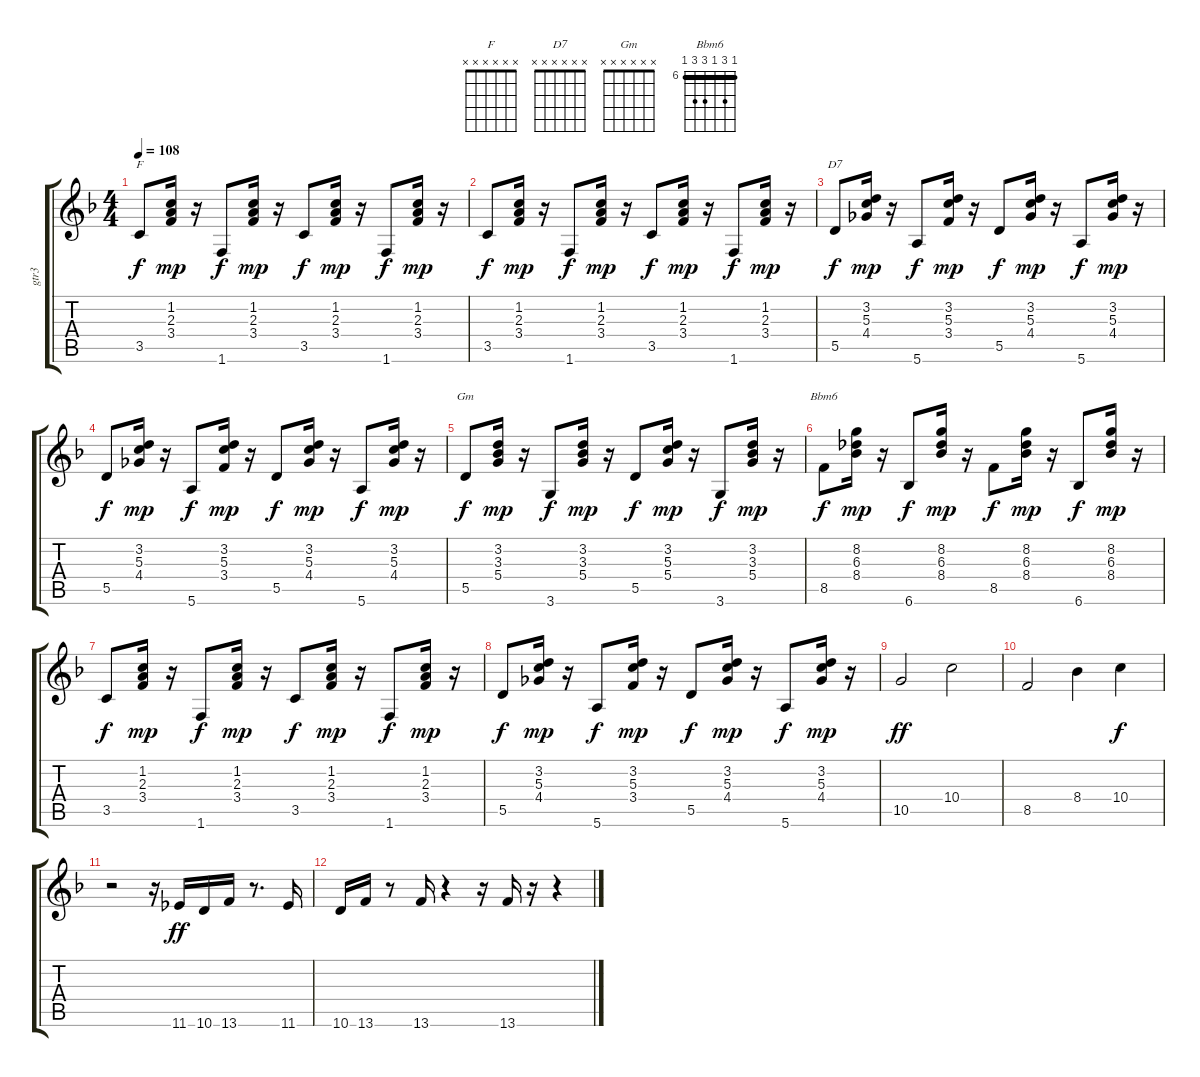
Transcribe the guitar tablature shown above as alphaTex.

\track ("gtr3" "gtr3") {instrument acousticguitarnylon}
\staff {score tabs}
\tuning (E4 B3 G3 D3 A2 E2) {hide}
\chord ("F" x x x x x x)
\chord ("D7" x x x x x x)
\chord ("Gm" x x x x x x)
\chord ("Bbm6" 6 8 6 8 8 6) {firstfret 6 barre 6}
\ts (4 4)
\tempo 108
\clef g2
\ks f
3.5.8{ch "F" dy f} (1.2 2.3 3.4).16{dy mp} r.16 1.6.8{dy f} (1.2 2.3 3.4).16{dy mp} r.16 3.5.8{dy f} (1.2 2.3 3.4).16{dy mp} r.16 1.6.8{dy f} (1.2 2.3 3.4).16{dy mp} r.16 |
3.5.8{dy f} (1.2 2.3 3.4).16{dy mp} r.16 1.6.8{dy f} (1.2 2.3 3.4).16{dy mp} r.16 3.5.8{dy f} (1.2 2.3 3.4).16{dy mp} r.16 1.6.8{dy f} (1.2 2.3 3.4).16{dy mp} r.16 |
5.5.8{ch "D7" dy f} (3.2 5.3 4.4).16{dy mp} r.16 5.6.8{dy f} (3.2 5.3 3.4).16{dy mp} r.16 5.5.8{dy f} (3.2 5.3 4.4).16{dy mp} r.16 5.6.8{dy f} (3.2 5.3 4.4).16{dy mp} r.16 |
5.5.8{dy f} (3.2 5.3 4.4).16{dy mp} r.16 5.6.8{dy f} (3.2 5.3 3.4).16{dy mp} r.16 5.5.8{dy f} (3.2 5.3 4.4).16{dy mp} r.16 5.6.8{dy f} (3.2 5.3 4.4).16{dy mp} r.16 |
5.5.8{ch "Gm" dy f} (3.2 3.3 5.4).16{dy mp} r.16 3.6.8{dy f} (3.2 3.3 5.4).16{dy mp} r.16 5.5.8{dy f} (3.2 5.3 5.4).16{dy mp} r.16 3.6.8{dy f} (3.2 3.3 5.4).16{dy mp} r.16 |
8.5.8{ch "Bbm6" dy f} (8.2 6.3 8.4).16{dy mp} r.16 6.6.8{dy f} (8.2 6.3 8.4).16{dy mp} r.16 8.5.8{dy f} (8.2 6.3 8.4).16{dy mp} r.16 6.6.8{dy f} (8.2 6.3 8.4).16{dy mp} r.16 |
3.5.8{dy f} (1.2 2.3 3.4).16{dy mp} r.16 1.6.8{dy f} (1.2 2.3 3.4).16{dy mp} r.16 3.5.8{dy f} (1.2 2.3 3.4).16{dy mp} r.16 1.6.8{dy f} (1.2 2.3 3.4).16{dy mp} r.16 |
5.5.8{dy f} (3.2 5.3 4.4).16{dy mp} r.16 5.6.8{dy f} (3.2 5.3 3.4).16{dy mp} r.16 5.5.8{dy f} (3.2 5.3 4.4).16{dy mp} r.16 5.6.8{dy f} (3.2 5.3 4.4).16{dy mp} r.16 |
10.5.2{dy ff} 10.4.2 |
8.5.2 8.4.4 10.4.4{dy f} |
r.2 r.16 11.6.16{dy ff} 10.6.16 13.6.16 r.8{d} 11.6.16 |
10.6.16 13.6.16 r.8 13.6.16 r.4 r.16 13.6.16 r.16 r.4
